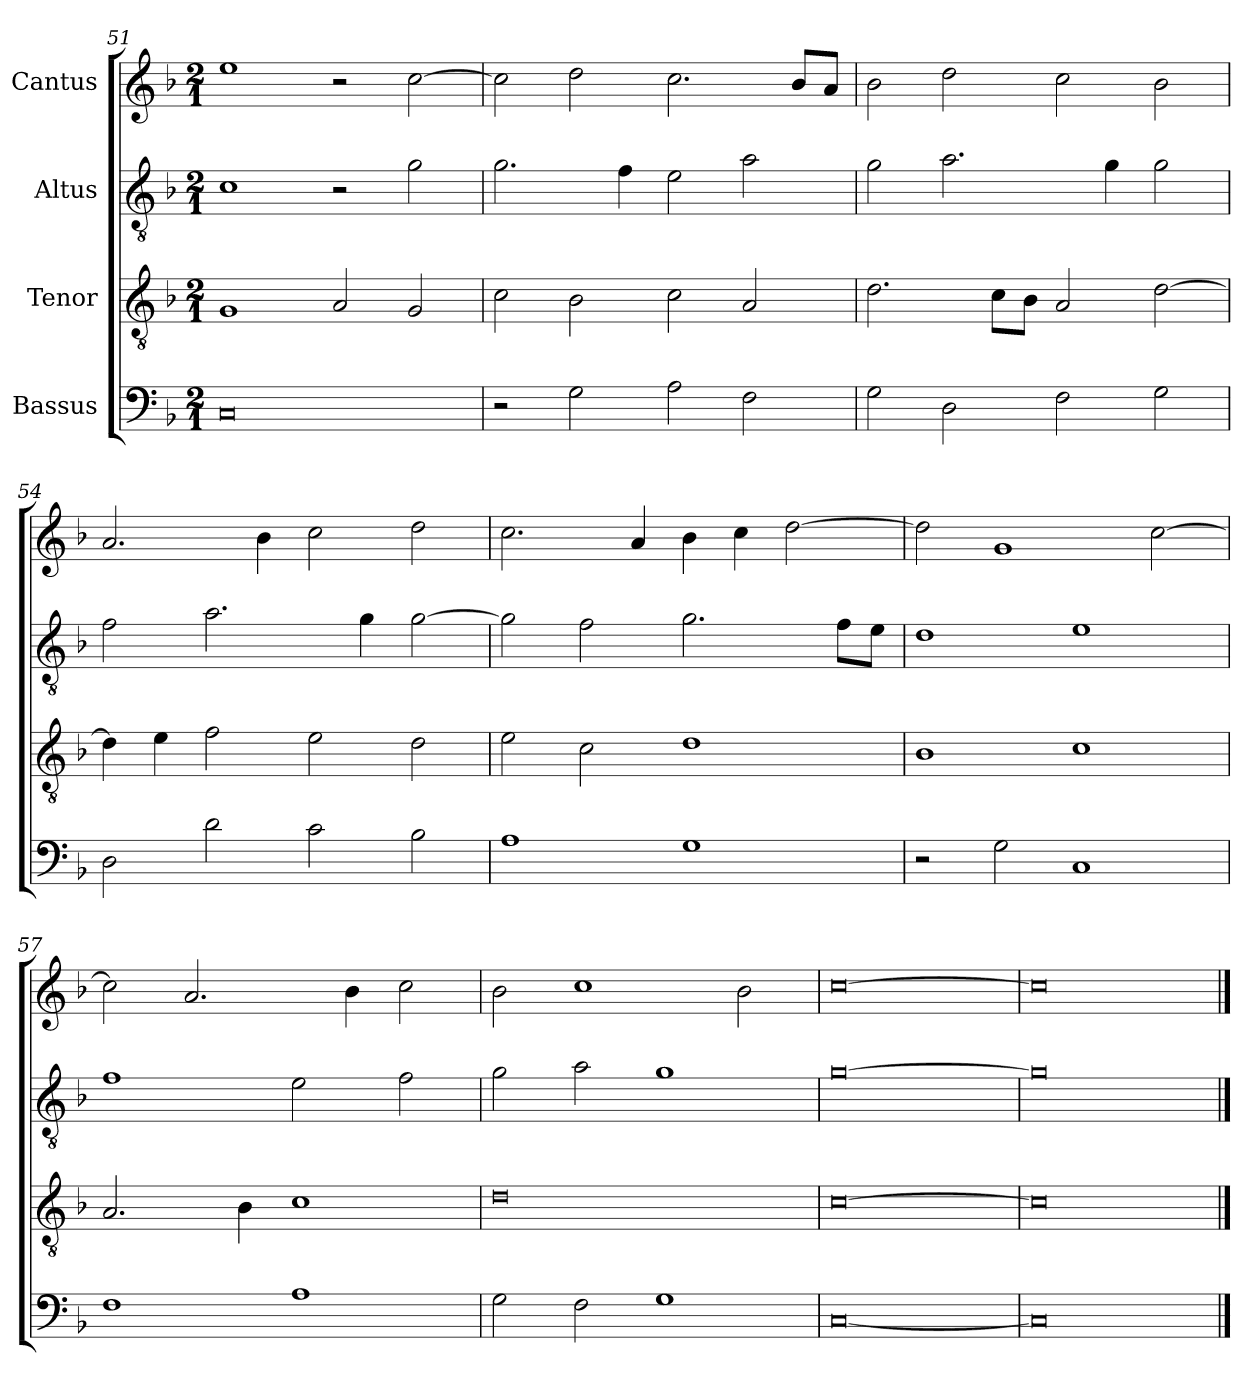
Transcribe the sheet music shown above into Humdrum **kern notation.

**kern	**kern	**kern	**kern
*part4	*part3	*part2	*part1
*staff4	*staff3	*staff2	*staff1
*I"Bassus	*I"Tenor	*I"Altus	*I"Cantus
!!LO:LB:g=z
*clefF4	*clefGv2	*clefGv2	*clefG2
*	*ITrd7c12	*ITrd7c12	*
*k[b-]	*k[b-]	*k[b-]	*k[b-]
*F:	*F:	*F:	*F:
*M2/1	*M2/1	*M2/1	*M2/1
=51	=51	=51	=51
0Ci	1GGi	1Ci	1eei
.	2AAi/	2r	2r
.	2GGi/	2Gi\	[>2cci\
=52	=52	=52	=52
2r	2Ci\	2.Gi\	2cci\]
2Gi\	2BB-i\	.	2ddi\
.	.	4Fi\	.
2Ai\	2Ci\	2Ei\	2.cci\
2Fi\	2AAi/	2Ai\	.
.	.	.	8b-i/L
.	.	.	8ai/J
=53	=53	=53	=53
2Gi\	2.Di\	2Gi\	2b-i\
2Di\	.	2.Ai\	2ddi\
.	8Ci\L	.	.
.	8BB-i\J	.	.
2Fi\	2AAi/	.	2cci\
.	.	4Gi\	.
2Gi\	[>2Di\	2Gi\	2b-i\
=54	=54	=54	=54
2Di\	4Di\]	2Fi\	2.ai/
.	4Ei\	.	.
2di\	2Fi\	2.Ai\	.
.	.	.	4b-i\
2ci\	2Ei\	.	2cci\
.	.	4Gi\	.
2B-i\	2Di\	[>2Gi\	2ddi\
!!LO:PB:g=z
=55	=55	=55	=55
1Ai	2Ei\	2Gi\]	2.cci\
.	2Ci\	2Fi\	.
.	.	.	4ai/
1Gi	1Di	2.Gi\	4b-i\
.	.	.	4cci\
.	.	.	[>2ddi\
.	.	8Fi\L	.
.	.	8Ei\J	.
=56	=56	=56	=56
2r	1BB-i	1Di	2ddi\]
2Gi\	.	.	1gi
1Ci	1Ci	1Ei	.
.	.	.	[>2cci\
=57	=57	=57	=57
1Fi	2.AAi/	1Fi	2cci\]
.	.	.	2.ai/
.	4BB-i\	.	.
1Ai	1Ci	2Ei\	.
.	.	.	4b-i\
.	.	2Fi\	2cci\
=58	=58	=58	=58
2Gi\	0Di	2Gi\	2b-i\
2Fi\	.	2Ai\	1cci
1Gi	.	1Gi	.
.	.	.	2b-i\
=59	=59	=59	=59
[<0Ci	[>0Ci	[>0Gi	[>0cci
=60	=60	=60	=60
0Ci]	0Ci]	0Gi]	0cci]
==	==	==	==
*-	*-	*-	*-
